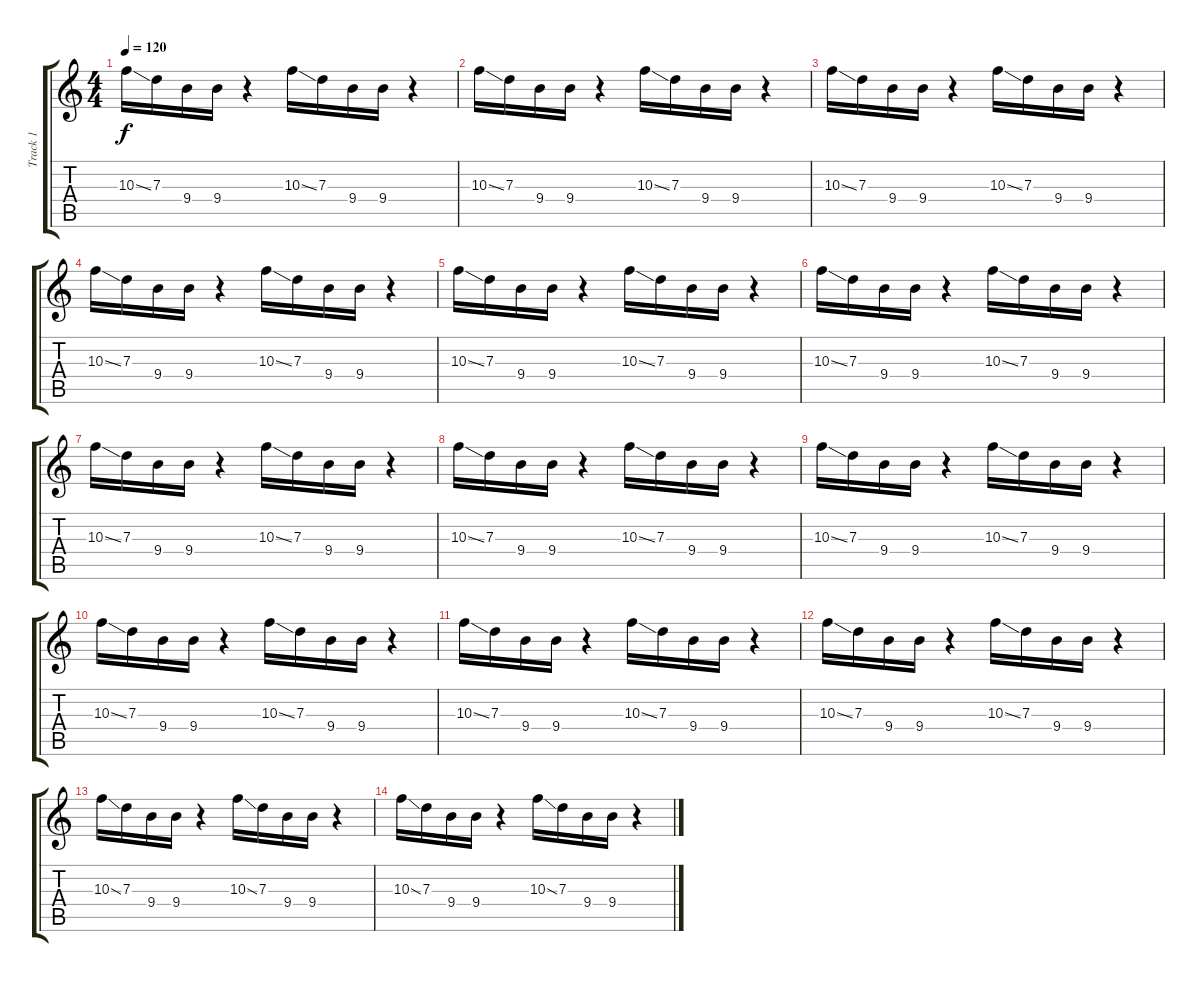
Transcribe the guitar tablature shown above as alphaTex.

\track ("Track 1" "Track 1") {instrument electricguitarclean}
\staff {score tabs}
\tuning (E4 B3 G3 D3 A2 E2) {hide}
\ts (4 4)
\tempo 120
\clef g2
\ks c
10.3{ss}.16{dy f instrument electricguitarclean} 7.3.16 9.4.16 9.4.16 r.4 10.3{ss}.16 7.3.16 9.4.16 9.4.16 r.4 |
10.3{ss}.16 7.3.16 9.4.16 9.4.16 r.4 10.3{ss}.16 7.3.16 9.4.16 9.4.16 r.4 |
10.3{ss}.16 7.3.16 9.4.16 9.4.16 r.4 10.3{ss}.16 7.3.16 9.4.16 9.4.16 r.4 |
10.3{ss}.16 7.3.16 9.4.16 9.4.16 r.4 10.3{ss}.16 7.3.16 9.4.16 9.4.16 r.4 |
10.3{ss}.16 7.3.16 9.4.16 9.4.16 r.4 10.3{ss}.16 7.3.16 9.4.16 9.4.16 r.4 |
10.3{ss}.16 7.3.16 9.4.16 9.4.16 r.4 10.3{ss}.16 7.3.16 9.4.16 9.4.16 r.4 |
10.3{ss}.16 7.3.16 9.4.16 9.4.16 r.4 10.3{ss}.16 7.3.16 9.4.16 9.4.16 r.4 |
10.3{ss}.16 7.3.16 9.4.16 9.4.16 r.4 10.3{ss}.16 7.3.16 9.4.16 9.4.16 r.4 |
10.3{ss}.16 7.3.16 9.4.16 9.4.16 r.4 10.3{ss}.16 7.3.16 9.4.16 9.4.16 r.4 |
10.3{ss}.16 7.3.16 9.4.16 9.4.16 r.4 10.3{ss}.16 7.3.16 9.4.16 9.4.16 r.4 |
10.3{ss}.16 7.3.16 9.4.16 9.4.16 r.4 10.3{ss}.16 7.3.16 9.4.16 9.4.16 r.4 |
10.3{ss}.16 7.3.16 9.4.16 9.4.16 r.4 10.3{ss}.16 7.3.16 9.4.16 9.4.16 r.4 |
10.3{ss}.16 7.3.16 9.4.16 9.4.16 r.4 10.3{ss}.16 7.3.16 9.4.16 9.4.16 r.4 |
10.3{ss}.16 7.3.16 9.4.16 9.4.16 r.4 10.3{ss}.16 7.3.16 9.4.16 9.4.16 r.4
